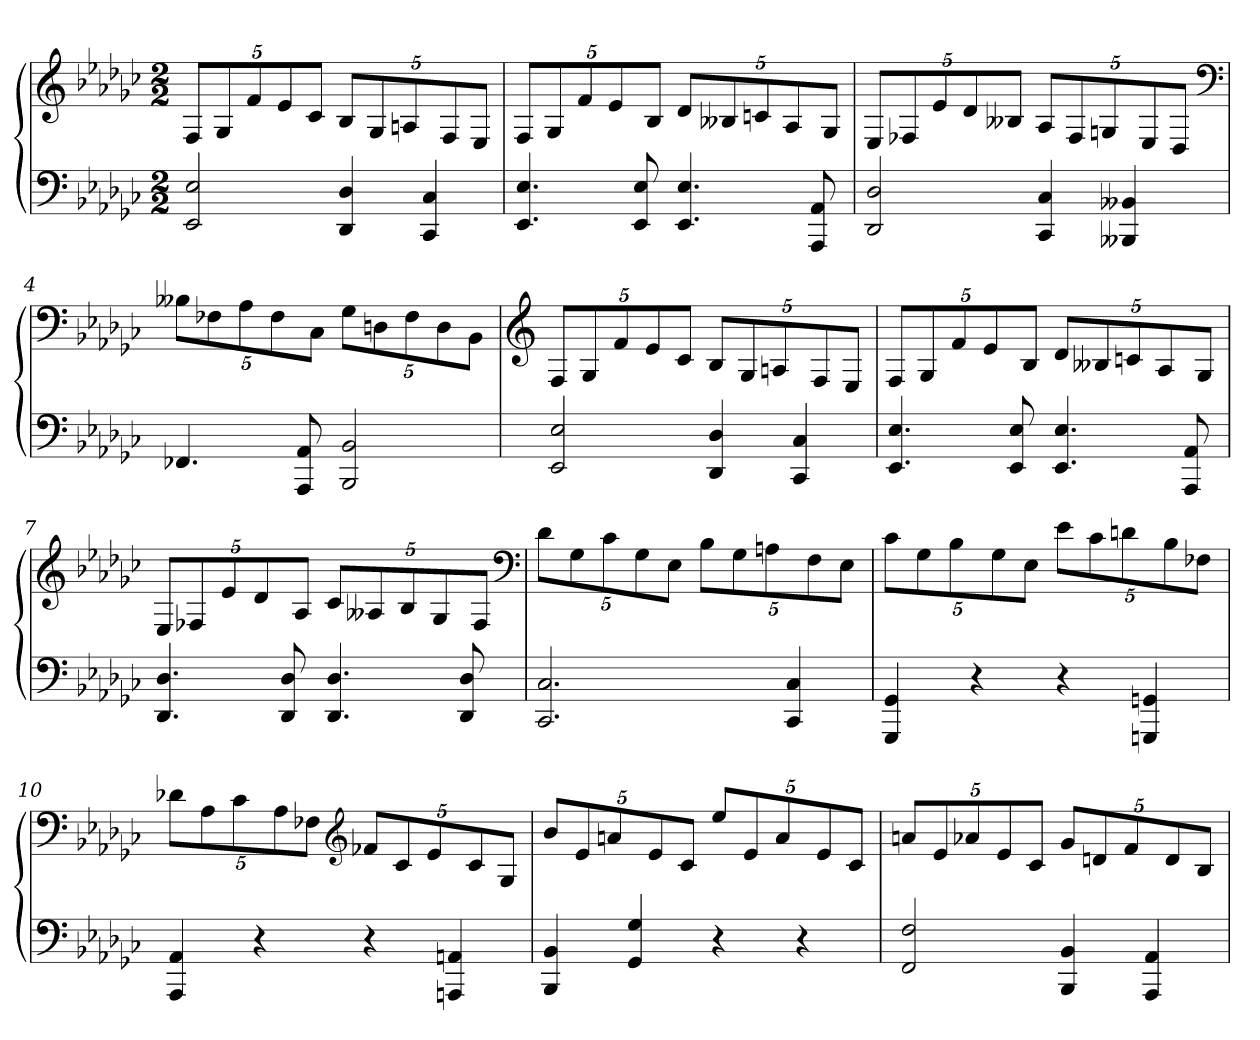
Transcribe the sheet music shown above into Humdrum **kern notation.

**kern	**kern
*part1	*part1
*staff2	*staff1
*clefF4	*clefG2
*k[b-e-a-d-g-c-]	*k[b-e-a-d-g-c-]
*e-:	*e-:
*M2/2	*M2/2
=1	=1
2EE- 2E-	10FL
.	10G-
.	10f
.	10e-
.	10c-J
4DD- 4D-	10B-L
.	10G-
.	10An
4CC- 4C-	.
.	10F
.	10E-J
=2	=2
4.EE- 4.E-	10FL
.	10G-
.	10f
.	10e-
8EE- 8E-	.
.	10B-J
4.EE- 4.E-	10d-L
.	10B--X
.	10cn
.	10A-
8AAA- 8AA-	.
.	10G-J
=3	=3
2DD- 2D-	10E-L
.	10F-X
.	10e-
.	10d-
.	10B--XJ
4CC- 4C-	10A-L
.	10F-
.	10Gn
4BBB--X 4BB--X	.
.	10E-
.	10D-J
*	*clefF4
=4	=4
4.FF-X	10B--XL
.	10F-X
.	10A-
.	10F-
8AAA- 8AA-	.
.	10C-J
2BBB- 2BB-	10G-L
.	10Dn
.	10F-
.	10D
.	10BB-J
=5	=5
*	*clefG2
2EE- 2E-	10FL
.	10G-
.	10f
.	10e-
.	10c-J
4DD- 4D-	10B-L
.	10G-
.	10An
4CC- 4C-	.
.	10F
.	10E-J
=6	=6
4.EE- 4.E-	10FL
.	10G-
.	10f
.	10e-
8EE- 8E-	.
.	10B-J
4.EE- 4.E-	10d-L
.	10B--X
.	10cn
.	10A-
8AAA- 8AA-	.
.	10G-J
=7	=7
4.DD- 4.D-	10E-L
.	10F-X
.	10e-
.	10d-
8DD- 8D-	.
.	10A-J
4.DD- 4.D-	10c-L
.	10A--X
.	10B-
.	10G-
8DD- 8D-	.
.	10F-J
*	*clefF4
=8	=8
2.CC- 2.C-	10d-L
.	10G-
.	10c-
.	10G-
.	10E-J
.	10B-L
.	10G-
.	10An
4CC- 4C-	.
.	10F
.	10E-J
=9	=9
4GGG- 4GG-	10c-L
.	10G-
.	10B-
4r	.
.	10G-
.	10E-J
4r	10e-L
.	10c-
.	10dn
4GGGn 4GGn	.
.	10B-
.	10F-XJ
=10	=10
4AAA- 4AA-	10d-XL
.	10A-
.	10c-
4r	.
.	10A-
.	10F-XJ
*	*clefG2
4r	10f-XL
.	10c-
.	10e-
4AAAn 4AAn	.
.	10c-
.	10G-J
=11	=11
4BBB- 4BB-	10b-L
.	10e-
.	10an
4GG- 4G-	.
.	10e-
.	10c-J
4r	10ee-L
.	10e-
.	10a
4r	.
.	10e-
.	10c-J
=12	=12
2FF 2F	10anL
.	10e-
.	10a-X
.	10e-
.	10c-J
4BBB- 4BB-	10g-L
.	10dn
.	10f
4AAA- 4AA-	.
.	10d
.	10B-J
=	=
*-	*-
